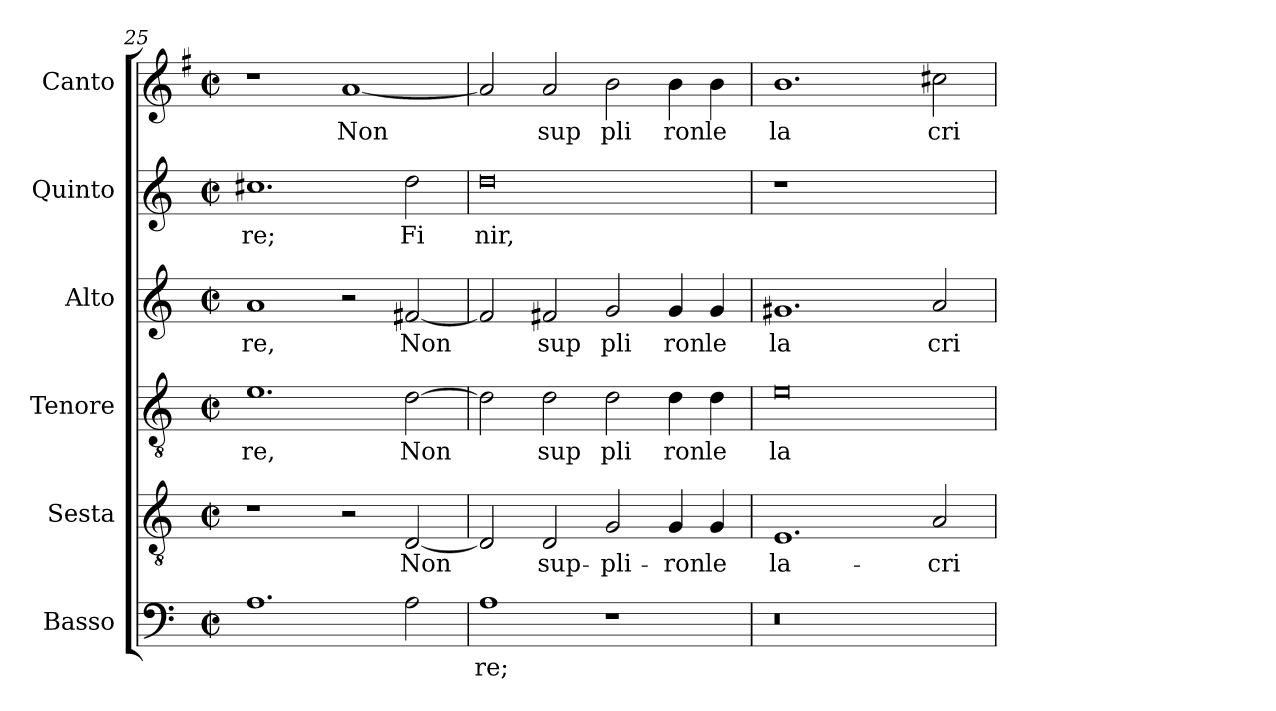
**kern	**text	**kern	**text	**kern	**text	**kern	**text	**kern	**text	**kern	**text
*part6	*part6	*part5	*part5	*part4	*part4	*part3	*part3	*part2	*part2	*part1	*part1
*staff6	*staff6	*staff5	*staff5	*staff4	*staff4	*staff3	*staff3	*staff2	*staff2	*staff1	*staff1
*I"Basso	*	*I"Sesta	*	*I"Tenore	*	*I"Alto	*	*I"Quinto	*	*I"Canto	*
*clefF4	*	*clefGv2	*	*clefGv2	*	*clefG2	*	*clefG2	*	*clefG2	*
*	*	*	*	*	*	*	*	*	*	*ITrd-3c-5	*
*k[]	*	*k[]	*	*k[]	*	*k[]	*	*k[]	*	*k[]	*
*C:	*	*C:	*	*C:	*	*C:	*	*C:	*	*C:	*
*M2/2	*	*M2/2	*	*M2/2	*	*M2/2	*	*M2/2	*	*M2/2	*
*met(c|)	*	*met(c|)	*	*met(c|)	*	*met(c|)	*	*met(c|)	*	*met(c|)	*
=25	=25	=25	=25	=25	=25	=25	=25	=25	=25	=25	=25
!	!LO:LY:b:cj	!	!	!	!LO:LY:b:cj	!	!LO:LY:b:cj	!	!LO:LY:b:cj	!	!
1.A	.	1r	.	1.e	re,	1a	re,	1.cc#X	re;	1r	.
!	!	!	!	!	!	!	!	!	!	!	!LO:LY:a:cj
.	.	2r	.	.	.	2r	.	.	.	[<1dd	Non
!	!LO:LY:b:cj	!	!LO:LY:b:cj	!	!LO:LY:b:cj	!	!LO:LY:b:cj	!	!LO:LY:b:cj	!	!
2A\	.	[<2D/	Non	[>2d\	Non	[<2f#X/	Non	2dd\	Fi	.	.
=26	=26	=26	=26	=26	=26	=26	=26	=26	=26	=26	=26
!	!LO:LY:b:cj	!	!LO:LY:b:cj	!	!LO:LY:b:cj	!	!LO:LY:b:cj	!	!LO:LY:b:cj	!	!LO:LY:a:cj
1A	re;	2D/]	.	2d\]	.	2f#/]	.	0dd	nir,	2dd/]	.
!	!	!	!LO:LY:b:cj	!	!LO:LY:b:cj	!	!LO:LY:b:cj	!	!	!	!LO:LY:a:cj
.	.	2D/	sup-	2d\	sup	2f#X/	sup	.	.	2dd/	sup
!	!	!	!LO:LY:b:cj	!	!LO:LY:b:cj	!	!LO:LY:b:cj	!	!	!	!LO:LY:a:cj
1r	.	2G/	-pli-	2d\	pli	2g/	pli	.	.	2ee\	pli
!	!	!	!LO:LY:b:cj	!	!LO:LY:b:cj	!	!LO:LY:b:cj	!	!	!	!LO:LY:a:cj
.	.	4G/	-ron	4d\	ron	4g/	ron	.	.	4ee\	ron
!	!	!	!LO:LY:b:cj	!	!LO:LY:b:cj	!	!LO:LY:b:cj	!	!	!	!LO:LY:a:cj
.	.	4G/	le	4d\	le	4g/	le	.	.	4ee\	le
=27	=27	=27	=27	=27	=27	=27	=27	=27	=27	=27	=27
!	!	!	!LO:LY:b:cj	!	!LO:LY:b:cj	!	!LO:LY:b:cj	!	!	!	!LO:LY:a:cj
0r	.	1.E	la-	0e	la	1.g#X	la	1r	.	1.ee	la
.	.	.	.	.	.	.	.	1ryy	.	.	.
!	!	!	!LO:LY:b:cj	!	!	!	!LO:LY:b:cj	!	!	!	!LO:LY:a:cj
.	.	2A/	-cri-	.	.	2a/	cri	.	.	2ff#X\	cri
=	=	=	=	=	=	=	=	=	=	=	=
*-	*-	*-	*-	*-	*-	*-	*-	*-	*-	*-	*-
